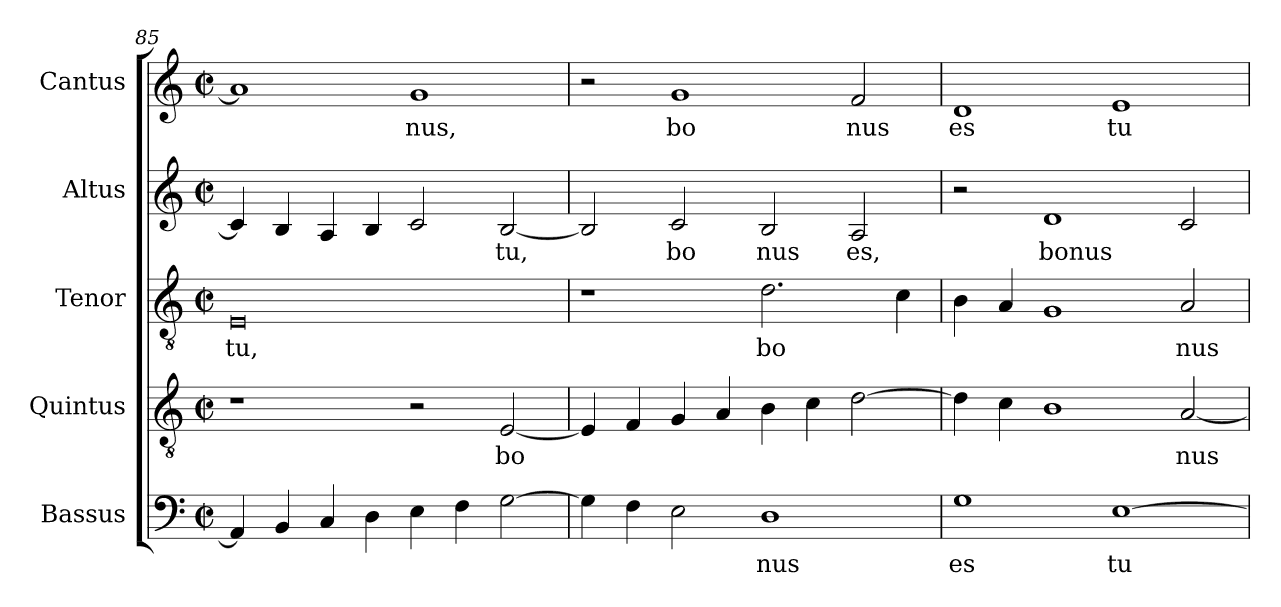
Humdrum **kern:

**kern	**text	**kern	**text	**kern	**text	**kern	**text	**kern	**text
*part5	*part5	*part4	*part4	*part3	*part3	*part2	*part2	*part1	*part1
*staff5	*staff5	*staff4	*staff4	*staff3	*staff3	*staff2	*staff2	*staff1	*staff1
*I"Bassus	*	*I"Quintus	*	*I"Tenor	*	*I"Altus	*	*I"Cantus	*
*clefF4	*	*clefGv2	*	*clefGv2	*	*clefG2	*	*clefG2	*
*k[]	*	*k[]	*	*k[]	*	*k[]	*	*k[]	*
*C:	*	*C:	*	*C:	*	*C:	*	*C:	*
*M2/2	*	*M2/2	*	*M2/2	*	*M2/2	*	*M2/2	*
*met(c|)	*	*met(c|)	*	*met(c|)	*	*met(c|)	*	*met(c|)	*
=85	=85	=85	=85	=85	=85	=85	=85	=85	=85
!	!LO:LY:b:cj	!	!	!	!LO:LY:b:cj	!	!LO:LY:b:cj	!	!LO:LY:b:cj
4AA/]	--	1r	.	0E	tu,	4c/]	.	1a]	.
!	!LO:LY:b:cj	!	!	!	!	!	!LO:LY:b:cj	!	!
4BB/	--	.	.	.	.	4B/	.	.	.
!	!LO:LY:b:cj	!	!	!	!	!	!LO:LY:b:cj	!	!
4C/	--	.	.	.	.	4A/	.	.	.
!	!LO:LY:b:cj	!	!	!	!	!	!LO:LY:b:cj	!	!
4D\	--	.	.	.	.	4B/	.	.	.
!	!LO:LY:b:cj	!	!	!	!	!	!LO:LY:b:cj	!	!LO:LY:b:cj
4E\	--	2r	.	.	.	2c/	.	1g	nus,
!	!LO:LY:b:cj	!	!	!	!	!	!	!	!
4F\	--	.	.	.	.	.	.	.	.
!	!LO:LY:b:cj	!	!LO:LY:b:cj	!	!	!	!LO:LY:b:cj	!	!
[>2G\	--	[<2E/	bo	.	.	[<2B/	tu,	.	.
=86	=86	=86	=86	=86	=86	=86	=86	=86	=86
!	!LO:LY:b:cj	!	!LO:LY:b:cj	!	!	!	!LO:LY:b:cj	!	!
4G\]	--	4E/]	.	1r	.	2B/]	.	2r	.
!	!LO:LY:b:cj	!	!LO:LY:b:cj	!	!	!	!	!	!
4F\	--	4F/	.	.	.	.	.	.	.
!	!LO:LY:b:cj	!	!LO:LY:b:cj	!	!	!	!LO:LY:b:cj	!	!LO:LY:b:cj
2E\	--	4G/	.	.	.	2c/	bo	1g	bo
!	!	!	!LO:LY:b:cj	!	!	!	!	!	!
.	.	4A/	.	.	.	.	.	.	.
!	!LO:LY:b:cj	!	!LO:LY:b:cj	!	!LO:LY:b:cj	!	!LO:LY:b:cj	!	!
1D	-nus	4B\	.	2.d\	bo	2B/	nus	.	.
!	!	!	!LO:LY:b:cj	!	!	!	!	!	!
.	.	4c\	.	.	.	.	.	.	.
!	!	!	!LO:LY:b:cj	!	!	!	!LO:LY:b:cj	!	!LO:LY:b:cj
.	.	[>2d\	.	.	.	2A/	es,	2f/	nus
!	!	!	!	!	!LO:LY:b:cj	!	!	!	!
.	.	.	.	4c\	.	.	.	.	.
=87	=87	=87	=87	=87	=87	=87	=87	=87	=87
!	!LO:LY:b:cj	!	!LO:LY:b:cj	!	!LO:LY:b:cj	!	!	!	!LO:LY:b:cj
1G	es	4d\]	.	4B\	.	2r	.	1d	es
!	!	!	!LO:LY:b:cj	!	!LO:LY:b:cj	!	!	!	!
.	.	4c\	.	4A/	.	.	.	.	.
!	!	!	!LO:LY:b:cj	!	!LO:LY:b:cj	!	!LO:LY:b:cj	!	!
.	.	1B	.	1G	.	1d	bonus	.	.
!	!LO:LY:b:cj	!	!	!	!	!	!	!	!LO:LY:b:cj
[>1E	tu	.	.	.	.	.	.	1e	tu
!	!	!	!LO:LY:b:cj	!	!LO:LY:b:cj	!	!LO:LY:b:cj	!	!
.	.	[<2A/	nus	2A/	nus	2c/	.	.	.
=	=	=	=	=	=	=	=	=	=
*-	*-	*-	*-	*-	*-	*-	*-	*-	*-
